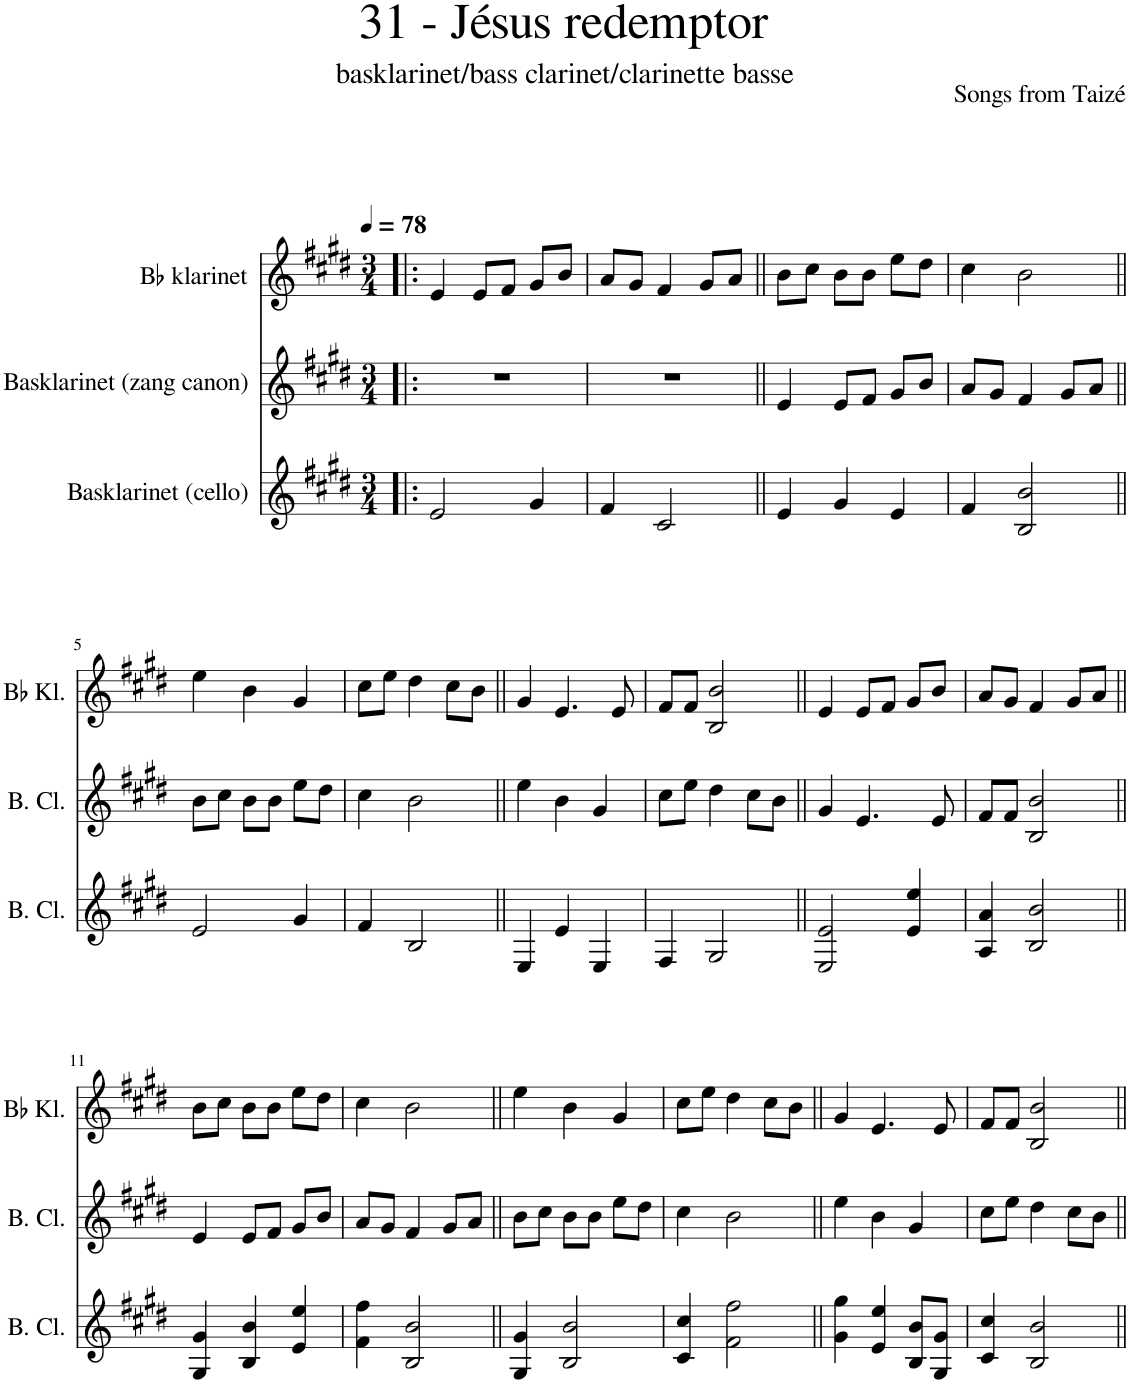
**kern	**kern	**kern
*part3	*part2	*part1
*staff3	*staff2	*staff1
*I"Basklarinet (cello)	*I"Basklarinet (zang canon)	*I"Bb klarinet
*I'B. Cl.	*	*I'Bb Kl.
*clefG2	*clefG2	*clefG2
*Trd8c14	*Trd8c14	*Trd1c2
*k[f#c#g#d#]	*k[f#c#g#d#]	*k[f#c#g#d#]
*M3/4	*M3/4	*M3/4
*MM78	*MM78	*MM78
=1!|:	=1!|:	=1!|:
2e/	2.r	4e/
.	.	8e/L
.	.	8f#/J
4g#/	.	8g#/L
.	.	8b/J
=2	=2	=2
4f#/	2.r	8a/L
.	.	8g#/J
2c#/	.	4f#/
.	.	8g#/L
.	.	8a/J
=3||	=3||	=3||
4e/	4e/	8b\L
.	.	8cc#\J
4g#/	8e/L	8b\L
.	8f#/J	8b\J
4e/	8g#/L	8ee\L
.	8b/J	8dd#\J
=4	=4	=4
4f#/	8a/L	4cc#\
.	8g#/J	.
2B/ 2b/	4f#/	2b\
.	8g#/L	.
.	8a/J	.
!!LO:LB:g=z
=5||	=5||	=5||
2e/	8b\L	4ee\
.	8cc#\J	.
.	8b\L	4b\
.	8b\J	.
4g#/	8ee\L	4g#/
.	8dd#\J	.
=6	=6	=6
4f#/	4cc#\	8cc#\L
.	.	8ee\J
2B/	2b\	4dd#\
.	.	8cc#\L
.	.	8b\J
=7||	=7||	=7||
4E/	4ee\	4g#/
4e/	4b\	4.e/
4E/	4g#/	.
.	.	8e/
=8	=8	=8
4F#/	8cc#\L	8f#/L
.	8ee\J	8f#/J
2G#/	4dd#\	2B/ 2b/
.	8cc#\L	.
.	8b\J	.
=9||	=9||	=9||
2E/ 2e/	4g#/	4e/
.	4.e/	8e/L
.	.	8f#/J
4e/ 4ee/	.	8g#/L
.	8e/	8b/J
=10	=10	=10
4A/ 4a/	8f#/L	8a/L
.	8f#/J	8g#/J
2B/ 2b/	2B/ 2b/	4f#/
.	.	8g#/L
.	.	8a/J
!!LO:LB:g=z
=11||	=11||	=11||
4G#/ 4g#/	4e/	8b\L
.	.	8cc#\J
4B/ 4b/	8e/L	8b\L
.	8f#/J	8b\J
4e/ 4ee/	8g#/L	8ee\L
.	8b/J	8dd#\J
=12	=12	=12
4f#\ 4ff#\	8a/L	4cc#\
.	8g#/J	.
2B/ 2b/	4f#/	2b\
.	8g#/L	.
.	8a/J	.
=13||	=13||	=13||
4G#/ 4g#/	8b\L	4ee\
.	8cc#\J	.
2B/ 2b/	8b\L	4b\
.	8b\J	.
.	8ee\L	4g#/
.	8dd#\J	.
=14	=14	=14
4c#/ 4cc#/	4cc#\	8cc#\L
.	.	8ee\J
2f#\ 2ff#\	2b\	4dd#\
.	.	8cc#\L
.	.	8b\J
=15||	=15||	=15||
4g#\ 4gg#\	4ee\	4g#/
4e/ 4ee/	4b\	4.e/
8B/ 8b/L	4g#/	.
8G#/ 8g#/J	.	8e/
=16	=16	=16
4c#/ 4cc#/	8cc#\L	8f#/L
.	8ee\J	8f#/J
2B/ 2b/	4dd#\	2B/ 2b/
.	8cc#\L	.
.	8b\J	.
=||	=||	=||
*-	*-	*-
